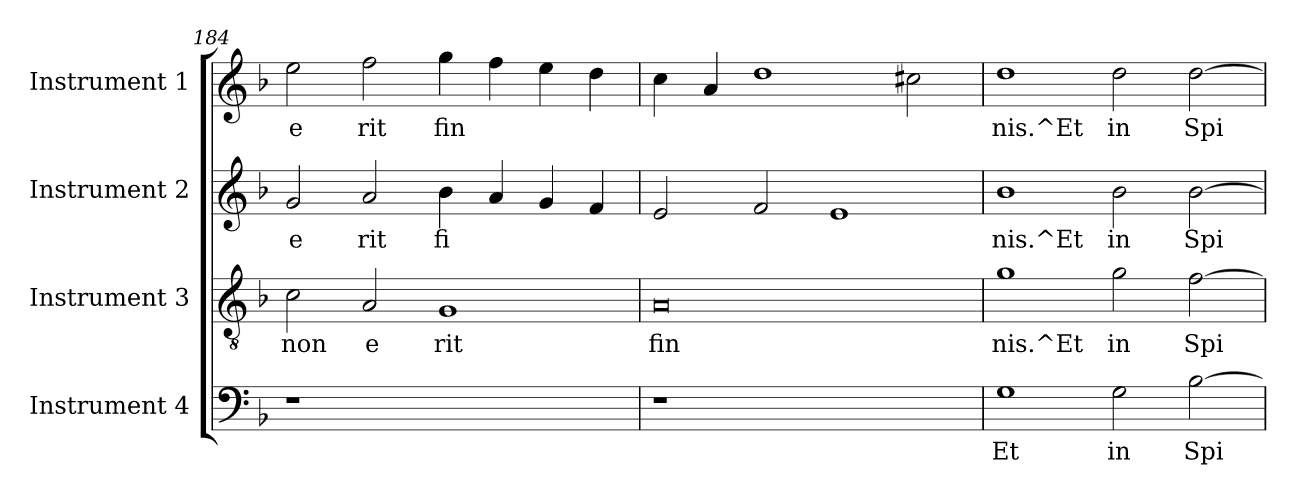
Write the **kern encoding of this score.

**kern	**text	**kern	**text	**kern	**text	**kern	**text
*part4	*part4	*part3	*part3	*part2	*part2	*part1	*part1
*staff4	*staff4	*staff3	*staff3	*staff2	*staff2	*staff1	*staff1
*I"Instrument 4	*	*I"Instrument 3	*	*I"Instrument 2	*	*I"Instrument 1	*
*clefF4	*	*clefGv2	*	*clefG2	*	*clefG2	*
*k[b-]	*	*k[b-]	*	*k[b-]	*	*k[b-]	*
*F:	*	*F:	*	*F:	*	*F:	*
=184	=184	=184	=184	=184	=184	=184	=184
!	!	!	!LO:LY:b:cj	!	!LO:LY:b:cj	!	!LO:LY:b:cj
1r	.	2c\	non	2g/	e	2ee\	e
!	!	!	!LO:LY:b:cj	!	!LO:LY:b:cj	!	!LO:LY:b:cj
.	.	2A/	e	2a/	rit	2ff\	rit
!	!	!	!LO:LY:b:cj	!	!LO:LY:b:cj	!	!LO:LY:b:cj
1ryy	.	1G	rit	4b-\	fi	4gg\	fin
!	!	!	!	!	!LO:LY:b:cj	!	!LO:LY:b:cj
.	.	.	.	4a/	.	4ff\	.
!	!	!	!	!	!LO:LY:b:cj	!	!LO:LY:b:cj
.	.	.	.	4g/	.	4ee\	.
!	!	!	!	!	!LO:LY:b:cj	!	!LO:LY:b:cj
.	.	.	.	4f/	.	4dd\	.
=185	=185	=185	=185	=185	=185	=185	=185
!	!	!	!LO:LY:b:cj	!	!LO:LY:b:cj	!	!LO:LY:b:cj
1r	.	0A	fin	2e/	.	4cc\	.
!	!	!	!	!	!	!	!LO:LY:b:cj
.	.	.	.	.	.	4a/	.
!	!	!	!	!	!LO:LY:b:cj	!	!LO:LY:b:cj
.	.	.	.	2f/	.	1dd	.
!	!	!	!	!	!LO:LY:b:cj	!	!
1ryy	.	.	.	1e	.	.	.
!	!	!	!	!	!	!	!LO:LY:b:cj
.	.	.	.	.	.	2cc#X\	.
=186	=186	=186	=186	=186	=186	=186	=186
!	!LO:LY:b:cj	!	!LO:LY:b:cj	!	!LO:LY:b:cj	!	!LO:LY:b:cj
1G	Et	1g	nis.^Et	1b-	nis.^Et	1dd	nis.^Et
!	!LO:LY:b:cj	!	!LO:LY:b:cj	!	!LO:LY:b:cj	!	!LO:LY:b:cj
2G\	in	2g\	in	2b-\	in	2dd\	in
!	!LO:LY:b:cj	!	!LO:LY:b:cj	!	!LO:LY:b:cj	!	!LO:LY:b:cj
[>2B-\	Spi-	[>2f\	Spi	[>2b-\	Spi	[>2dd\	Spi
=	=	=	=	=	=	=	=
*-	*-	*-	*-	*-	*-	*-	*-
